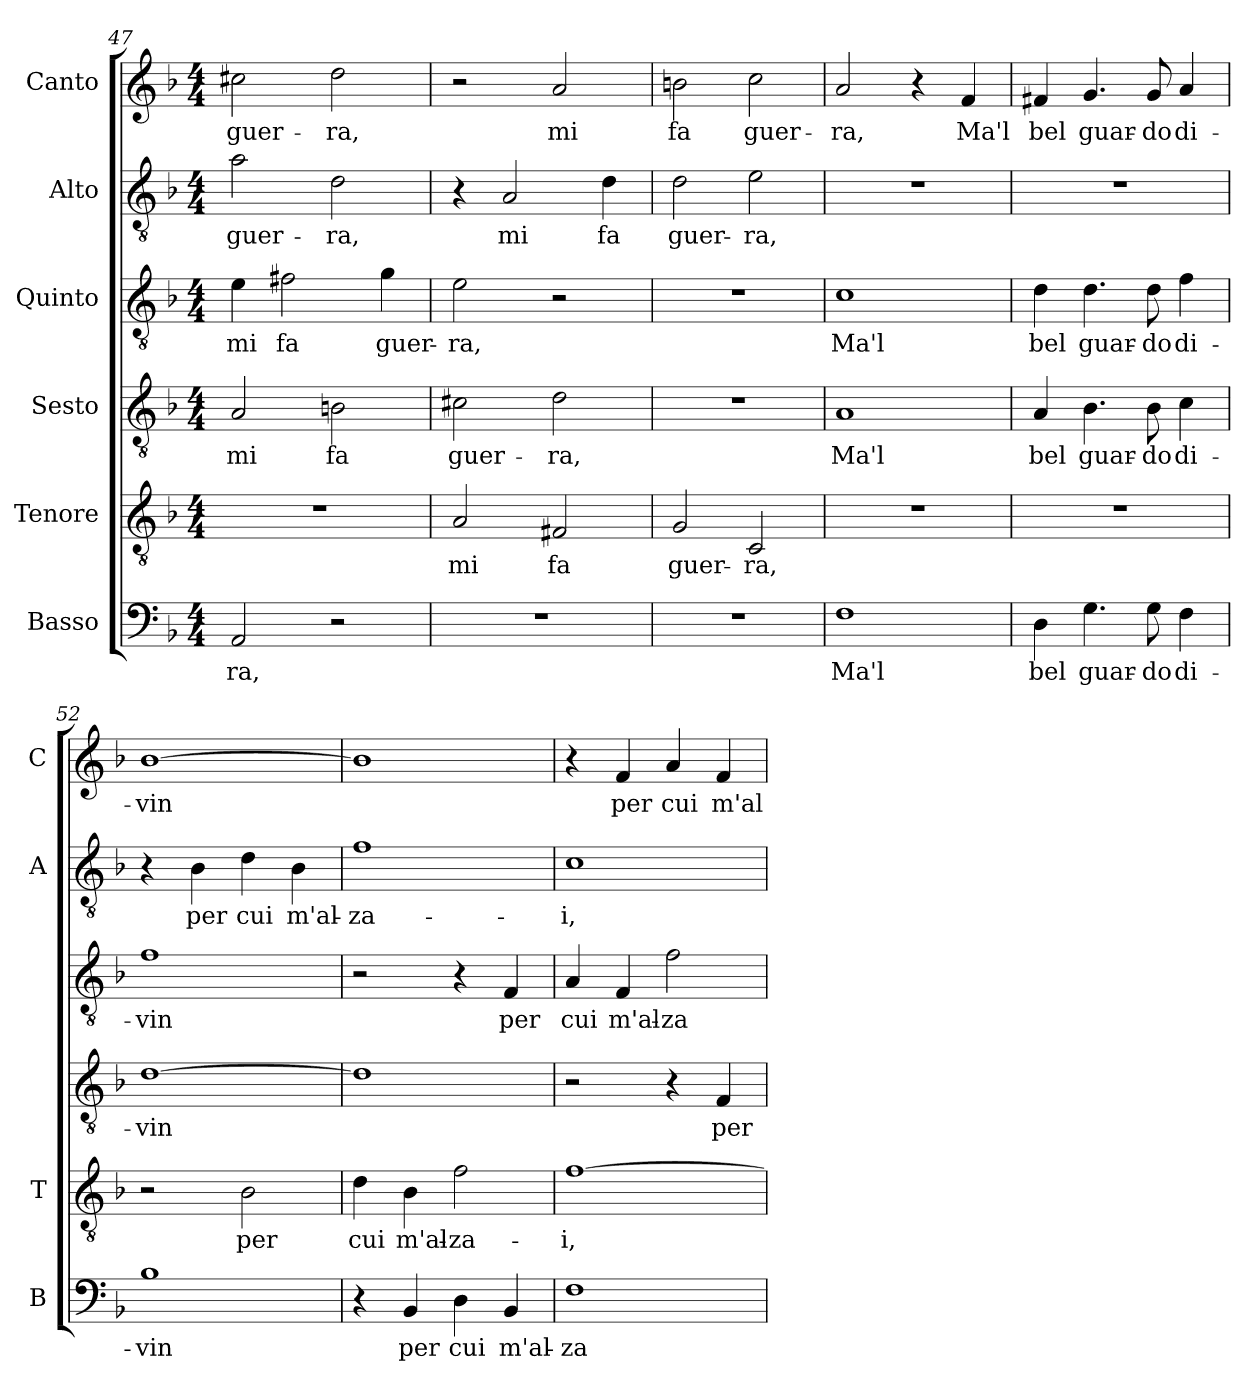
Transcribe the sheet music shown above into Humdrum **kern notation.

**kern	**text	**kern	**text	**kern	**text	**kern	**text	**kern	**text	**kern	**text
*part6	*part6	*part5	*part5	*part4	*part4	*part3	*part3	*part2	*part2	*part1	*part1
*staff6	*staff6	*staff5	*staff5	*staff4	*staff4	*staff3	*staff3	*staff2	*staff2	*staff1	*staff1
*I"Basso	*	*I"Tenore	*	*I"Sesto	*	*I"Quinto	*	*I"Alto	*	*I"Canto	*
*I'B	*	*I'T	*	*	*	*	*	*I'A	*	*I'C	*
*clefF4	*	*clefGv2	*	*clefGv2	*	*clefGv2	*	*clefGv2	*	*clefG2	*
*k[b-]	*	*k[b-]	*	*k[b-]	*	*k[b-]	*	*k[b-]	*	*k[b-]	*
*F:	*	*F:	*	*F:	*	*F:	*	*F:	*	*F:	*
*M4/4	*	*M4/4	*	*M4/4	*	*M4/4	*	*M4/4	*	*M4/4	*
=47	=47	=47	=47	=47	=47	=47	=47	=47	=47	=47	=47
!	!LO:LY:b	!	!	!	!	!	!	!	!	!	!
!	!	!	!	!	!LO:LY:b	!	!	!	!	!	!
!	!	!	!	!	!	!	!LO:LY:b	!	!	!	!
!	!	!	!	!	!	!	!	!	!LO:LY:b	!	!
!	!	!	!	!	!	!	!	!	!	!	!LO:LY:b
2AA/	-ra,	1r	.	2A/	mi	4e\	mi	2a\	guer-	2cc#X\	guer-
!	!	!	!	!	!	!	!LO:LY:b	!	!	!	!
.	.	.	.	.	.	2f#X\	fa	.	.	.	.
!	!	!	!	!	!LO:LY:b	!	!	!	!	!	!
!	!	!	!	!	!	!	!	!	!LO:LY:b	!	!
!	!	!	!	!	!	!	!	!	!	!	!LO:LY:b
2r	.	.	.	2Bn\	fa	.	.	2d\	-ra,	2dd\	-ra,
!	!	!	!	!	!	!	!LO:LY:b	!	!	!	!
.	.	.	.	.	.	4g\	guer-	.	.	.	.
!!LO:PB:g=z
=48	=48	=48	=48	=48	=48	=48	=48	=48	=48	=48	=48
!	!	!	!LO:LY:b	!	!	!	!	!	!	!	!
!	!	!	!	!	!LO:LY:b	!	!	!	!	!	!
!	!	!	!	!	!	!	!LO:LY:b	!	!	!	!
1r	.	2A/	mi	2c#X\	guer-	2e\	-ra,	4r	.	2r	.
!	!	!	!	!	!	!	!	!	!LO:LY:b	!	!
.	.	.	.	.	.	.	.	2A/	mi	.	.
!	!	!	!LO:LY:b	!	!	!	!	!	!	!	!
!	!	!	!	!	!LO:LY:b	!	!	!	!	!	!
!	!	!	!	!	!	!	!	!	!	!	!LO:LY:b
.	.	2F#X/	fa	2d\	-ra,	2r	.	.	.	2a/	mi
!	!	!	!	!	!	!	!	!	!LO:LY:b	!	!
.	.	.	.	.	.	.	.	4d\	fa	.	.
=49	=49	=49	=49	=49	=49	=49	=49	=49	=49	=49	=49
!	!	!	!LO:LY:b	!	!	!	!	!	!	!	!
!	!	!	!	!	!	!	!	!	!LO:LY:b	!	!
!	!	!	!	!	!	!	!	!	!	!	!LO:LY:b
1r	.	2G/	guer-	1r	.	1r	.	2d\	guer-	2bn\	fa
!	!	!	!LO:LY:b	!	!	!	!	!	!	!	!
!	!	!	!	!	!	!	!	!	!LO:LY:b	!	!
!	!	!	!	!	!	!	!	!	!	!	!LO:LY:b
.	.	2C/	-ra,	.	.	.	.	2e\	-ra,	2cc\	guer-
=50	=50	=50	=50	=50	=50	=50	=50	=50	=50	=50	=50
!	!LO:LY:b	!	!	!	!	!	!	!	!	!	!
!	!	!	!	!	!LO:LY:b	!	!	!	!	!	!
!	!	!	!	!	!	!	!LO:LY:b	!	!	!	!
!	!	!	!	!	!	!	!	!	!	!	!LO:LY:b
1F	Ma'l	1r	.	1A	Ma'l	1c	Ma'l	1r	.	2a/	-ra,
.	.	.	.	.	.	.	.	.	.	4r	.
!	!	!	!	!	!	!	!	!	!	!	!LO:LY:b
.	.	.	.	.	.	.	.	.	.	4f/	Ma'l
=51	=51	=51	=51	=51	=51	=51	=51	=51	=51	=51	=51
!	!LO:LY:b	!	!	!	!	!	!	!	!	!	!
!	!	!	!	!	!LO:LY:b	!	!	!	!	!	!
!	!	!	!	!	!	!	!LO:LY:b	!	!	!	!
!	!	!	!	!	!	!	!	!	!	!	!LO:LY:b
4D\	bel	1r	.	4A/	bel	4d\	bel	1r	.	4f#X/	bel
!	!LO:LY:b	!	!	!	!	!	!	!	!	!	!
!	!	!	!	!	!LO:LY:b	!	!	!	!	!	!
!	!	!	!	!	!	!	!LO:LY:b	!	!	!	!
!	!	!	!	!	!	!	!	!	!	!	!LO:LY:b
4.G\	guar-	.	.	4.B-\	guar-	4.d\	guar-	.	.	4.g/	guar-
!	!LO:LY:b	!	!	!	!	!	!	!	!	!	!
!	!	!	!	!	!LO:LY:b	!	!	!	!	!	!
!	!	!	!	!	!	!	!LO:LY:b	!	!	!	!
!	!	!	!	!	!	!	!	!	!	!	!LO:LY:b
8G\	-do	.	.	8B-\	-do	8d\	-do	.	.	8g/	-do
!	!LO:LY:b	!	!	!	!	!	!	!	!	!	!
!	!	!	!	!	!LO:LY:b	!	!	!	!	!	!
!	!	!	!	!	!	!	!LO:LY:b	!	!	!	!
!	!	!	!	!	!	!	!	!	!	!	!LO:LY:b
4F\	di-	.	.	4c\	di-	4f\	di-	.	.	4a/	di-
=52	=52	=52	=52	=52	=52	=52	=52	=52	=52	=52	=52
!	!LO:LY:b	!	!	!	!	!	!	!	!	!	!
!	!	!	!	!	!LO:LY:b	!	!	!	!	!	!
!	!	!	!	!	!	!	!LO:LY:b	!	!	!	!
!	!	!	!	!	!	!	!	!	!	!	!LO:LY:b
1B-	-vin	2r	.	[1d	-vin	1f	-vin	4r	.	[1b-	-vin
!	!	!	!	!	!	!	!	!	!LO:LY:b	!	!
.	.	.	.	.	.	.	.	4B-\	per	.	.
!	!	!	!LO:LY:b	!	!	!	!	!	!	!	!
!	!	!	!	!	!	!	!	!	!LO:LY:b	!	!
.	.	2B-\	per	.	.	.	.	4d\	cui	.	.
!	!	!	!	!	!	!	!	!	!LO:LY:b	!	!
.	.	.	.	.	.	.	.	4B-\	m'al-	.	.
=53	=53	=53	=53	=53	=53	=53	=53	=53	=53	=53	=53
!	!	!	!LO:LY:b	!	!	!	!	!	!	!	!
!	!	!	!	!	!	!	!	!	!LO:LY:b	!	!
4r	.	4d\	cui	1d]	.	2r	.	1f	-za-	1b-]	.
!	!LO:LY:b	!	!	!	!	!	!	!	!	!	!
!	!	!	!LO:LY:b	!	!	!	!	!	!	!	!
4BB-/	per	4B-\	m'al-	.	.	.	.	.	.	.	.
!	!LO:LY:b	!	!	!	!	!	!	!	!	!	!
!	!	!	!LO:LY:b	!	!	!	!	!	!	!	!
4D\	cui	2f\	-za-	.	.	4r	.	.	.	.	.
!	!LO:LY:b	!	!	!	!	!	!	!	!	!	!
!	!	!	!	!	!	!	!LO:LY:b	!	!	!	!
4BB-/	m'al-	.	.	.	.	4F/	per	.	.	.	.
=54	=54	=54	=54	=54	=54	=54	=54	=54	=54	=54	=54
!	!LO:LY:b	!	!	!	!	!	!	!	!	!	!
!	!	!	!LO:LY:b	!	!	!	!	!	!	!	!
!	!	!	!	!	!	!	!LO:LY:b	!	!	!	!
!	!	!	!	!	!	!	!	!	!LO:LY:b	!	!
1F	-za-	[1f	-i,	2r	.	4A/	cui	1c	-i,	4r	.
!	!	!	!	!	!	!	!LO:LY:b	!	!	!	!
!	!	!	!	!	!	!	!	!	!	!	!LO:LY:b
.	.	.	.	.	.	4F/	m'al-	.	.	4f/	per
!	!	!	!	!	!	!	!LO:LY:b	!	!	!	!
!	!	!	!	!	!	!	!	!	!	!	!LO:LY:b
.	.	.	.	4r	.	2f\	-za-	.	.	4a/	cui
!	!	!	!	!	!LO:LY:b	!	!	!	!	!	!
!	!	!	!	!	!	!	!	!	!	!	!LO:LY:b
.	.	.	.	4F/	per	.	.	.	.	4f/	m'al-
=	=	=	=	=	=	=	=	=	=	=	=
*-	*-	*-	*-	*-	*-	*-	*-	*-	*-	*-	*-
